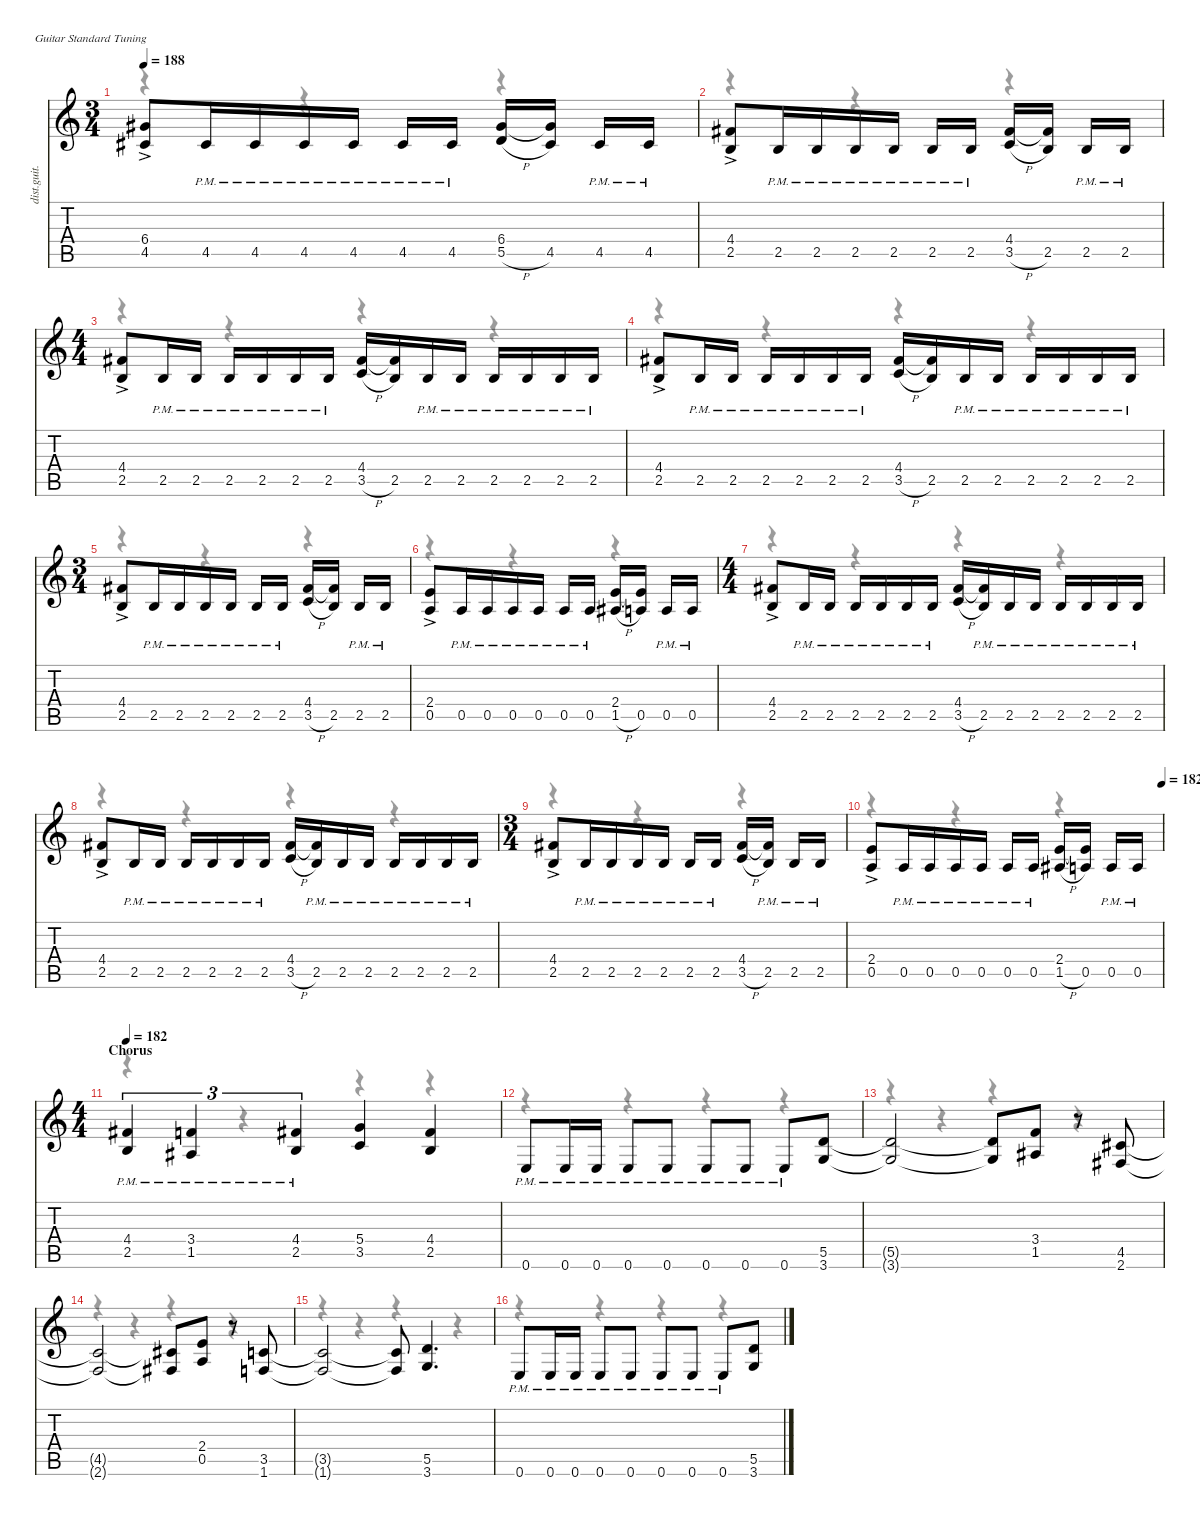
\defaultSystemsLayout 4
\hideDynamics
\bracketExtendMode nobrackets
\otherSystemsTrackNameOrientation horizontal
\track ("James Hetfield (Rhythm Guitar)" "dist.guit.") {instrument distortionguitar}
\staff {score tabs}
\tuning (E4 B3 G3 D3 A2 E2)
\voice
\ts (3 4)
\beaming (8 3 1 1 1)
\tempo 188
\clef g2
\ks c
(6.4{ac acc #} 4.5{ac acc #}).8{dy f beam Up} 4.5{pm acc #}.16{beam Up} 4.5{pm acc #}.16{beam Up} 4.5{pm acc #}.16{beam Up} 4.5{pm acc #}.16{beam Up} 4.5{pm acc #}.16{beam Up} 4.5{pm acc #}.16{beam Up} (6.4{acc #} 5.5{h}).16{beam Up} (6.4{t acc #} 4.5{acc #}).16{beam Up} 4.5{pm acc #}.16{beam Up} 4.5{pm acc #}.16{beam Up} |
(4.4{ac acc #} 2.5{ac}).8{beam Up} 2.5{pm}.16{beam Up} 2.5{pm}.16{beam Up} 2.5{pm}.16{beam Up} 2.5{pm}.16{beam Up} 2.5{pm}.16{beam Up} 2.5{pm}.16{beam Up} (4.4{acc #} 3.5{h}).16{beam Up} (4.4{t acc #} 2.5).16{beam Up} 2.5{pm}.16{beam Up} 2.5{pm}.16{beam Up} |
\ts (4 4)
\beaming (8 2 2 2 2)
(4.4{ac acc #} 2.5{ac}).8{beam Up} 2.5{pm}.16{beam Up} 2.5{pm}.16{beam Up} 2.5{pm}.16{beam Up} 2.5{pm}.16{beam Up} 2.5{pm}.16{beam Up} 2.5{pm}.16{beam Up} (4.4{acc #} 3.5{h}).16{beam Up} (4.4{t acc #} 2.5).16{beam Up} 2.5{pm}.16{beam Up} 2.5{pm}.16{beam Up} 2.5{pm}.16{beam Up} 2.5{pm}.16{beam Up} 2.5{pm}.16{beam Up} 2.5{pm}.16{beam Up} |
(4.4{ac acc #} 2.5{ac}).8{beam Up} 2.5{pm}.16{beam Up} 2.5{pm}.16{beam Up} 2.5{pm}.16{beam Up} 2.5{pm}.16{beam Up} 2.5{pm}.16{beam Up} 2.5{pm}.16{beam Up} (4.4{acc #} 3.5{h}).16{beam Up} (4.4{t acc #} 2.5).16{beam Up} 2.5{pm}.16{beam Up} 2.5{pm}.16{beam Up} 2.5{pm}.16{beam Up} 2.5{pm}.16{beam Up} 2.5{pm}.16{beam Up} 2.5{pm}.16{beam Up} |
\ts (3 4)
\beaming (8 3 1 1 1)
(4.4{ac acc #} 2.5{ac}).8{beam Up} 2.5{pm}.16{beam Up} 2.5{pm}.16{beam Up} 2.5{pm}.16{beam Up} 2.5{pm}.16{beam Up} 2.5{pm}.16{beam Up} 2.5{pm}.16{beam Up} (4.4{acc #} 3.5{h}).16{beam Up} (4.4{t acc #} 2.5).16{beam Up} 2.5{pm}.16{beam Up} 2.5{pm}.16{beam Up} |
(2.4{ac} 0.5{ac}).8{beam Up} 0.5{pm}.16{beam Up} 0.5{pm}.16{beam Up} 0.5{pm}.16{beam Up} 0.5{pm}.16{beam Up} 0.5{pm}.16{beam Up} 0.5{pm}.16{beam Up} (2.4 1.5{h acc #}).16{beam Up} (2.4{t} 0.5).16{beam Up} 0.5{pm}.16{beam Up} 0.5{pm}.16{beam Up} |
\ts (4 4)
\beaming (8 2 2 2 2)
(4.4{ac acc #} 2.5{ac}).8{beam Up} 2.5{pm}.16{beam Up} 2.5{pm}.16{beam Up} 2.5{pm}.16{beam Up} 2.5{pm}.16{beam Up} 2.5{pm}.16{beam Up} 2.5{pm}.16{beam Up} (4.4{acc #} 3.5{h}).16{beam Up} (4.4{t acc #} 2.5{pm}).16{beam Up} 2.5{pm}.16{beam Up} 2.5{pm}.16{beam Up} 2.5{pm}.16{beam Up} 2.5{pm}.16{beam Up} 2.5{pm}.16{beam Up} 2.5{pm}.16{beam Up} |
(4.4{ac acc #} 2.5{ac}).8{beam Up} 2.5{pm}.16{beam Up} 2.5{pm}.16{beam Up} 2.5{pm}.16{beam Up} 2.5{pm}.16{beam Up} 2.5{pm}.16{beam Up} 2.5{pm}.16{beam Up} (4.4{acc #} 3.5{h}).16{beam Up} (4.4{t acc #} 2.5{pm}).16{beam Up} 2.5{pm}.16{beam Up} 2.5{pm}.16{beam Up} 2.5{pm}.16{beam Up} 2.5{pm}.16{beam Up} 2.5{pm}.16{beam Up} 2.5{pm}.16{beam Up} |
\ts (3 4)
\beaming (8 3 1 1 1)
(4.4{ac acc #} 2.5{ac}).8{beam Up} 2.5{pm}.16{beam Up} 2.5{pm}.16{beam Up} 2.5{pm}.16{beam Up} 2.5{pm}.16{beam Up} 2.5{pm}.16{beam Up} 2.5{pm}.16{beam Up} (4.4{acc #} 3.5{h}).16{beam Up} (4.4{t acc #} 2.5{pm}).16{beam Up} 2.5{pm}.16{beam Up} 2.5{pm}.16{beam Up} |
\tempo (182 1)
(2.4{ac} 0.5{ac}).8{beam Up} 0.5{pm}.16{beam Up} 0.5{pm}.16{beam Up} 0.5{pm}.16{beam Up} 0.5{pm}.16{beam Up} 0.5{pm}.16{beam Up} 0.5{pm}.16{beam Up} (2.4 1.5{h acc #}).16{beam Up} (2.4{t} 0.5).16{beam Up} 0.5{pm}.16{beam Up} 0.5{pm}.16{beam Up} |
\ts (4 4)
\beaming (8 2 2 2 2)
\section ("" "Chorus")
\tempo 182
(4.4{pm acc #} 2.5{pm}).4{tu (3 2) beam Up} (3.4{pm} 1.5{pm acc #}).4{tu (3 2) beam Up} (4.4{pm acc #} 2.5{pm}).4{tu (3 2) beam Up} (5.4 3.5).4{beam Up} (4.4{acc #} 2.5).4{beam Up} |
0.6{pm}.8{beam Up} 0.6{pm}.16{beam Up} 0.6{pm}.16{beam Up} 0.6{pm}.8{beam Up} 0.6{pm}.8{beam Up} 0.6{pm}.8{beam Up} 0.6{pm}.8{beam Up} 0.6{pm}.8{beam Up} (5.5 3.6).8{beam Up} |
(5.5{t} 3.6{t}).2{beam Up} (5.5{t} 3.6{t}).8{beam Up} (3.4 1.5{acc #}).8{beam Up} r.8{beam Up} (4.5{acc #} 2.6{acc #}).8{beam Up} |
(4.5{t acc #} 2.6{t acc #}).2{beam Up} (4.5{t acc #} 2.6{t acc #}).8{beam Up} (2.4 0.5).8{beam Up} r.8{beam Up} (3.5 1.6).8{beam Up} |
(3.5{t} 1.6{t}).2{beam Up} (3.5{t} 1.6{t}).8{beam Up} (5.5 3.6).4{d beam Up} |
0.6{pm}.8{beam Up} 0.6{pm}.16{beam Up} 0.6{pm}.16{beam Up} 0.6{pm}.8{beam Up} 0.6{pm}.8{beam Up} 0.6{pm}.8{beam Up} 0.6{pm}.8{beam Up} 0.6{pm}.8{beam Up} (5.5 3.6).8{beam Up}
\voice
\clef g2
\ottava regular
\simile none
\ks c
r.4{dy mf beam Down} r.4{beam Down} r.4{beam Down} |
r.4{beam Down} r.4{beam Down} r.4{beam Down} |
r.4{beam Down} r.4{beam Down} r.4{beam Down} r.4{beam Down} |
r.4{beam Down} r.4{beam Down} r.4{beam Down} r.4{beam Down} |
r.4{beam Down} r.4{beam Down} r.4{beam Down} |
r.4{beam Down} r.4{beam Down} r.4{beam Down} |
r.4{beam Down} r.4{beam Down} r.4{beam Down} r.4{beam Down} |
r.4{beam Down} r.4{beam Down} r.4{beam Down} r.4{beam Down} |
r.4{beam Down} r.4{beam Down} r.4{beam Down} |
r.4{beam Down} r.4{beam Down} r.4{beam Down} |
r.4{beam Down} r.4{beam Down} r.4{beam Down} r.4{beam Down} |
r.4{beam Down} r.4{beam Down} r.4{beam Down} r.4{beam Down} |
r.4{beam Down} r.4{beam Down} r.4{beam Down} r.4{beam Down} |
r.4{beam Down} r.4{beam Down} r.4{beam Down} r.4{beam Down} |
r.4{beam Down} r.4{beam Down} r.4{beam Down} r.4{beam Down} |
r.4{beam Down} r.4{beam Down} r.4{beam Down} r.4{beam Down}
